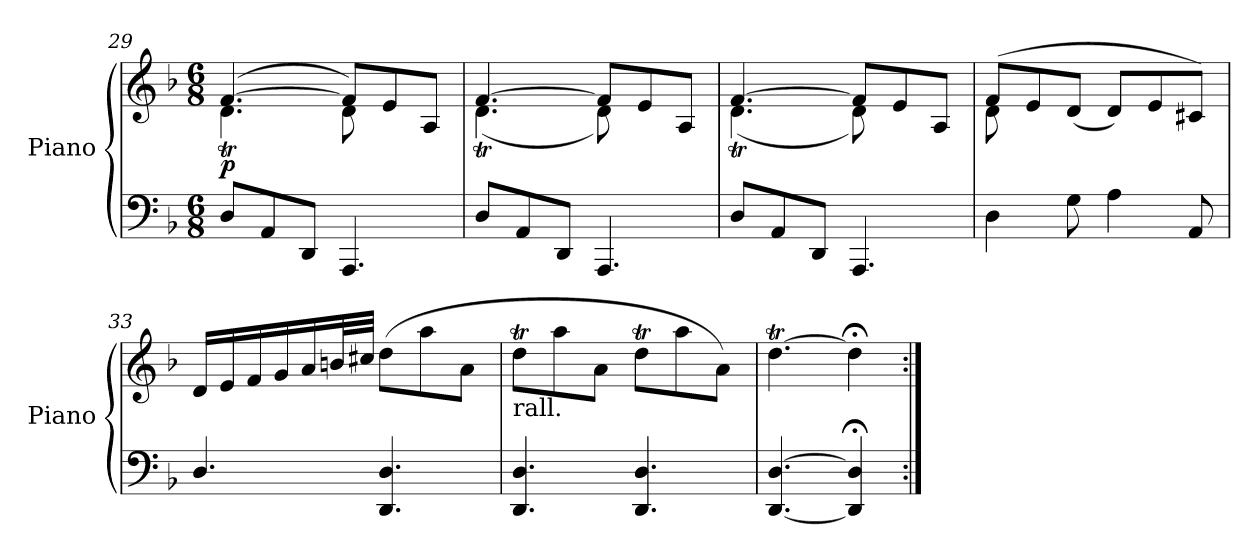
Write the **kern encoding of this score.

**kern	**kern	**dynam
*part1	*part1	*part1
*staff2	*staff1	*staff1/2
*I"Piano	*	*
*I'Piano	*	*
*clefF4	*clefG2	*
*k[b-]	*k[b-]	*
*M6/8	*M6/8	*
=29	=29	=29
*	*^	*
!	!	!	!LO:DY:b
8D/L	(<[4.f/	4.dT\	p
8AA/	.	.	.
8DD/J	.	.	.
4.AAA/	8f/L])	8d\	.
.	8e/	4ryy	.
.	8A/J	.	.
=30	=30	=30	=30
8D/L	[4.f/	(4.dT\	.
8AA/	.	.	.
8DD/J	.	.	.
4.AAA/	8f/L]	8d\)	.
.	8e/	4ryy	.
.	8A/J	.	.
=31	=31	=31	=31
8D/L	[4.f/	(4.dT\	.
8AA/	.	.	.
8DD/J	.	.	.
4.AAA/	8f/L]	8d\)	.
.	8e/	4ryy	.
.	8A/J	.	.
!!LO:LB:g=z	!!
=32	=32	=32	=32
4D\	(8f/L	8d\	.
.	8e/	2ryy	.
8G\	(8d/J	.	.
4A\	8d/L)	.	.
.	8e/	.	.
8AA/	8c#X/J)	8ryy	.
*	*v	*v	*
=33	=33	=33
4.D/	16d/LL	.
.	16e/	.
.	16f/	.
.	16g/	.
.	16a/	.
.	32bn/L	.
.	32cc#X/JJJ	.
4.DD/ 4.D/	(8dd\L	.
.	8aa\	.
.	8a\J	.
=34	=34	=34
!	!LO:TX:b:t=rall.	!
4.DD/ 4.D/	8ddT\L	.
.	8aa\	.
.	8a\J	.
4.DD/ 4.D/	8ddT\L	.
.	8aa\	.
.	8a\J)	.
=35	=35	=35
[<4.DD/ [>4.D/	[>4.ddT\	.
4DD/]; 4D/];	4dd;<\]	.
=:|!	=:|!	=:|!
*-	*-	*-
